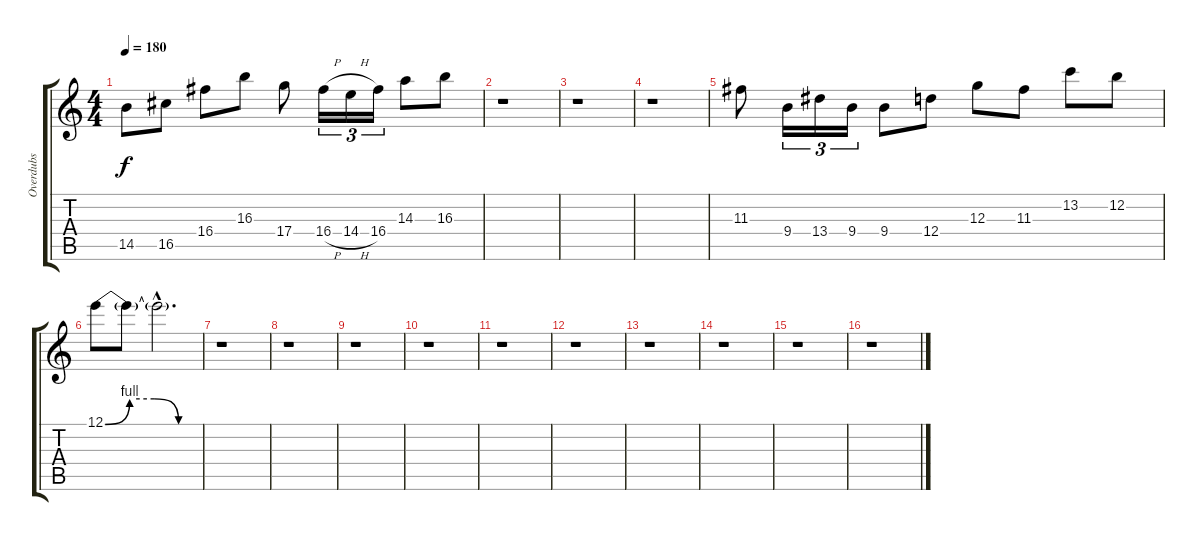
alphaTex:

\track ("Overdubs" "Overdubs") {instrument distortionguitar}
\staff {score tabs}
\tuning (E4 B3 G3 D3 A2 E2) {hide}
\ts (4 4)
\tempo 180
\clef g2
\ks c
14.5.8{dy f} 16.5.8 16.4.8 16.3.8 17.4.8 16.4{h}.16{tu (3 2)} 14.4{h}.16{tu (3 2)} 16.4.16{tu (3 2)} 14.3.8 16.3.8 |
r.1 |
r.1 |
r.1 |
11.3.8 9.4.16{tu (3 2)} 13.4.16{tu (3 2)} 9.4.16{tu (3 2)} 9.4.8 12.4.8 12.3.8 11.3.8 13.2.8 12.2.8 |
12.1{be (custom 0 0 15 4 30 4 45 0 60 0)}.8 12.1{t}.8 12.1{hac t}.2{d} |
r.1 |
r.1 |
r.1 |
r.1 |
r.1 |
r.1 |
r.1 |
r.1 |
r.1 |
r.1
